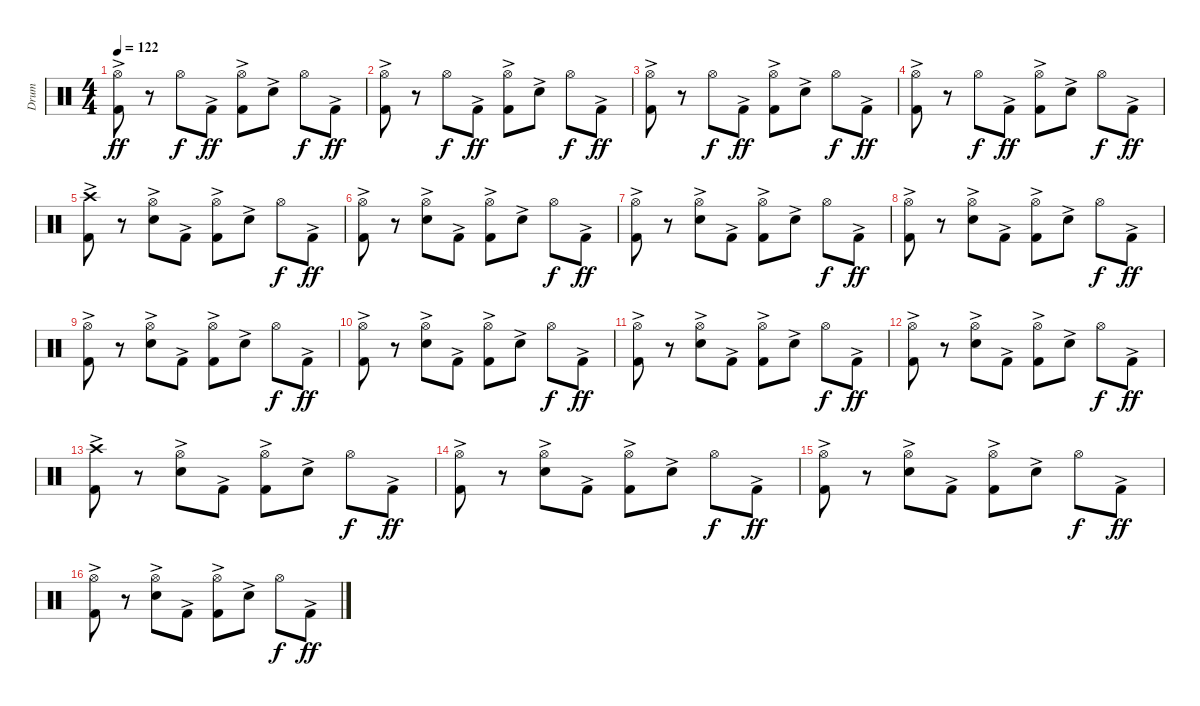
\track ("Drum" "Drum") {instrument percussion}
\staff {score}
\articulation defaults
\ts (4 4)
\tempo 122
\clef neutral
\ks c
("Hi-Hat (open)" "Kick (hit) 2"{ac}).8{dy ff} r.8 "Hi-Hat (open)".8{dy f} "Kick (hit) 2"{ac}.8{dy ff} ("Hi-Hat (open)" "Kick (hit) 2"{ac}).8 "Electric Snare (hit)"{ac}.8 "Hi-Hat (open)".8{dy f} "Kick (hit) 2"{ac}.8{dy ff} |
("Hi-Hat (open)" "Kick (hit) 2"{ac}).8 r.8 "Hi-Hat (open)".8{dy f} "Kick (hit) 2"{ac}.8{dy ff} ("Hi-Hat (open)" "Kick (hit) 2"{ac}).8 "Electric Snare (hit)"{ac}.8 "Hi-Hat (open)".8{dy f} "Kick (hit) 2"{ac}.8{dy ff} |
("Hi-Hat (open)" "Kick (hit) 2"{ac}).8 r.8 "Hi-Hat (open)".8{dy f} "Kick (hit) 2"{ac}.8{dy ff} ("Hi-Hat (open)" "Kick (hit) 2"{ac}).8 "Electric Snare (hit)"{ac}.8 "Hi-Hat (open)".8{dy f} "Kick (hit) 2"{ac}.8{dy ff} |
("Hi-Hat (open)" "Kick (hit) 2"{ac}).8 r.8 "Hi-Hat (open)".8{dy f} "Kick (hit) 2"{ac}.8{dy ff} ("Hi-Hat (open)" "Kick (hit) 2"{ac}).8 "Electric Snare (hit)"{ac}.8 "Hi-Hat (open)".8{dy f} "Kick (hit) 2"{ac}.8{dy ff} |
("Crash high (hit)" "Kick (hit) 2"{ac}).8{volume 16} r.8 ("Hi-Hat (open)" "Electric Snare (hit)"{ac}).8 "Kick (hit) 2"{ac}.8 ("Hi-Hat (open)" "Kick (hit) 2"{ac}).8 "Electric Snare (hit)"{ac}.8 "Hi-Hat (open)".8{dy f} "Kick (hit) 2"{ac}.8{dy ff} |
("Hi-Hat (open)" "Kick (hit) 2"{ac}).8 r.8 ("Hi-Hat (open)" "Electric Snare (hit)"{ac}).8 "Kick (hit) 2"{ac}.8 ("Hi-Hat (open)" "Kick (hit) 2"{ac}).8 "Electric Snare (hit)"{ac}.8 "Hi-Hat (open)".8{dy f} "Kick (hit) 2"{ac}.8{dy ff} |
("Hi-Hat (open)" "Kick (hit) 2"{ac}).8 r.8 ("Hi-Hat (open)" "Electric Snare (hit)"{ac}).8 "Kick (hit) 2"{ac}.8 ("Hi-Hat (open)" "Kick (hit) 2"{ac}).8 "Electric Snare (hit)"{ac}.8 "Hi-Hat (open)".8{dy f} "Kick (hit) 2"{ac}.8{dy ff} |
("Hi-Hat (open)" "Kick (hit) 2"{ac}).8 r.8 ("Hi-Hat (open)" "Electric Snare (hit)"{ac}).8 "Kick (hit) 2"{ac}.8 ("Hi-Hat (open)" "Kick (hit) 2"{ac}).8 "Electric Snare (hit)"{ac}.8 "Hi-Hat (open)".8{dy f} "Kick (hit) 2"{ac}.8{dy ff} |
("Hi-Hat (open)" "Kick (hit) 2"{ac}).8 r.8 ("Hi-Hat (open)" "Electric Snare (hit)"{ac}).8 "Kick (hit) 2"{ac}.8 ("Hi-Hat (open)" "Kick (hit) 2"{ac}).8 "Electric Snare (hit)"{ac}.8 "Hi-Hat (open)".8{dy f} "Kick (hit) 2"{ac}.8{dy ff} |
("Hi-Hat (open)" "Kick (hit) 2"{ac}).8 r.8 ("Hi-Hat (open)" "Electric Snare (hit)"{ac}).8 "Kick (hit) 2"{ac}.8 ("Hi-Hat (open)" "Kick (hit) 2"{ac}).8 "Electric Snare (hit)"{ac}.8 "Hi-Hat (open)".8{dy f} "Kick (hit) 2"{ac}.8{dy ff} |
("Hi-Hat (open)" "Kick (hit) 2"{ac}).8 r.8 ("Hi-Hat (open)" "Electric Snare (hit)"{ac}).8 "Kick (hit) 2"{ac}.8 ("Hi-Hat (open)" "Kick (hit) 2"{ac}).8 "Electric Snare (hit)"{ac}.8 "Hi-Hat (open)".8{dy f} "Kick (hit) 2"{ac}.8{dy ff} |
("Hi-Hat (open)" "Kick (hit) 2"{ac}).8 r.8 ("Hi-Hat (open)" "Electric Snare (hit)"{ac}).8 "Kick (hit) 2"{ac}.8 ("Hi-Hat (open)" "Kick (hit) 2"{ac}).8 "Electric Snare (hit)"{ac}.8 "Hi-Hat (open)".8{dy f} "Kick (hit) 2"{ac}.8{dy ff} |
("Crash high (hit)" "Kick (hit) 2"{ac}).8{volume 16} r.8 ("Hi-Hat (open)" "Electric Snare (hit)"{ac}).8 "Kick (hit) 2"{ac}.8 ("Hi-Hat (open)" "Kick (hit) 2"{ac}).8 "Electric Snare (hit)"{ac}.8 "Hi-Hat (open)".8{dy f} "Kick (hit) 2"{ac}.8{dy ff} |
("Hi-Hat (open)" "Kick (hit) 2"{ac}).8 r.8 ("Hi-Hat (open)" "Electric Snare (hit)"{ac}).8 "Kick (hit) 2"{ac}.8 ("Hi-Hat (open)" "Kick (hit) 2"{ac}).8 "Electric Snare (hit)"{ac}.8 "Hi-Hat (open)".8{dy f} "Kick (hit) 2"{ac}.8{dy ff} |
("Hi-Hat (open)" "Kick (hit) 2"{ac}).8 r.8 ("Hi-Hat (open)" "Electric Snare (hit)"{ac}).8 "Kick (hit) 2"{ac}.8 ("Hi-Hat (open)" "Kick (hit) 2"{ac}).8 "Electric Snare (hit)"{ac}.8 "Hi-Hat (open)".8{dy f} "Kick (hit) 2"{ac}.8{dy ff} |
("Hi-Hat (open)" "Kick (hit) 2"{ac}).8 r.8 ("Hi-Hat (open)" "Electric Snare (hit)"{ac}).8 "Kick (hit) 2"{ac}.8 ("Hi-Hat (open)" "Kick (hit) 2"{ac}).8 "Electric Snare (hit)"{ac}.8 "Hi-Hat (open)".8{dy f} "Kick (hit) 2"{ac}.8{dy ff}
